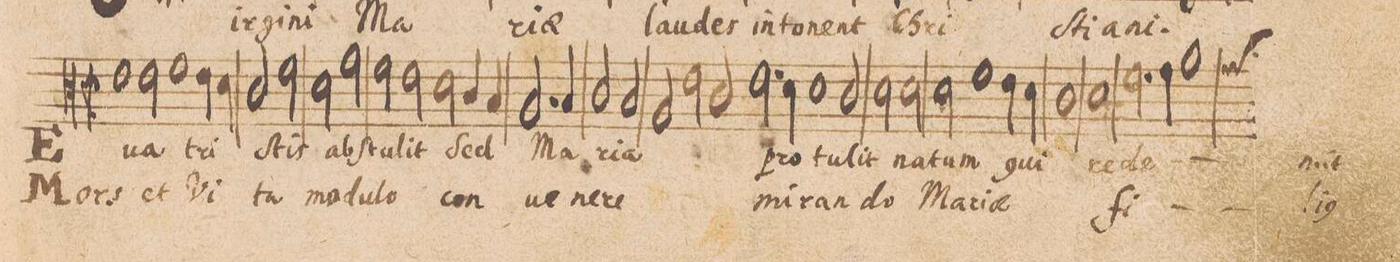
**kern	**text	**text
*I"CANTVS.	*	*
*clefC3	*	*
*k[]	*	*
*met(C|)	*	*
*M2/1	*	*
*M2/1	*	*
*met(C|)	*	*
1e	E-	Mors
2e\	-ua	et
1f\	tri-	Vi-
=11-	=11-	=11-
4e\	.	.
4d\	.	.
2c/	.	-ta
2f\	-ſtis	.
=12-	=12-	=12-
2d\	ab-	mo-
2g\	.	-du-
2f\	-ſtu-	-lo
2e\	-lit	.
=13-	=13-	=13-
2d\	ſed	con-
4c/	.	.
4B/	.	.
2.A/	Ma-	-ue-
4B/	.	.
=14-	=14-	=14-
2c/	-ri-	-ne-
2B/	-a	-re
2A/	.	.
2e\	.	.
=15-	=15-	=15-
2c/	.	.
2.e\	pro-	mi-
4d\	.	.
1d\	-tu-	-ran-
=16-	=16-	=16-
2c/	.	.
2d\	-lit	-do
2d\	na-	Ma-
=17-	=17-	=17-
2d\	-tum	-ri-
1f\	.	-ae
4e\	qui	.
4d\	.	.
=18-	=18-	=18-
1c	.	.
1d	re-	fi-
=19-	=19-	=19-
2.f\	-de-	.
4g\	.	.
*custos:g	*	*
1a	-mit	-li(us)
=20-	=20-	=20-
*-	*-	*-
